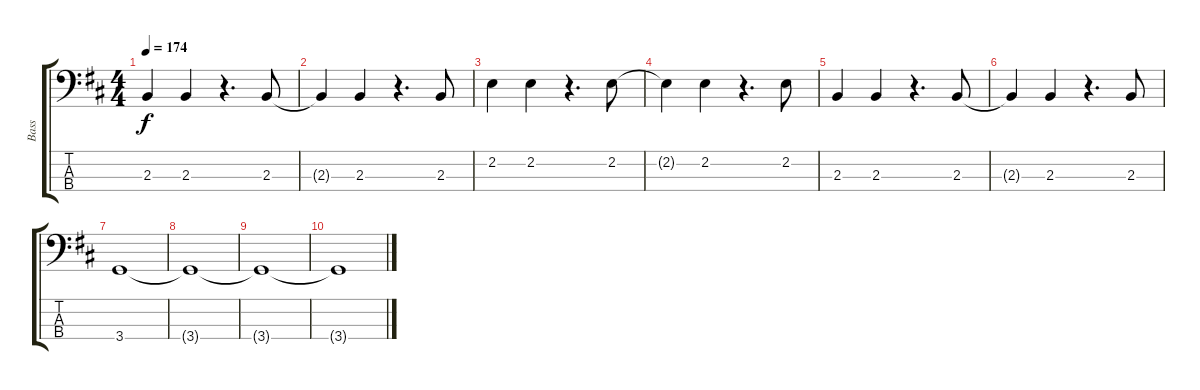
\track ("Bass" "Bass") {instrument electricbassfinger}
\staff {score tabs}
\tuning (G2 D2 A1 E1) {hide}
\ts (4 4)
\tempo 174
\clef f4
\ks d
2.3.4{dy f} 2.3.4 r.4{d} 2.3.8 |
2.3{t}.4 2.3.4 r.4{d} 2.3.8 |
2.2.4 2.2.4 r.4{d} 2.2.8 |
2.2{t}.4 2.2.4 r.4{d} 2.2.8 |
2.3.4 2.3.4 r.4{d} 2.3.8 |
2.3{t}.4 2.3.4 r.4{d} 2.3.8 |
3.4.1 |
3.4{t}.1 |
3.4{t}.1 |
3.4{t}.1
